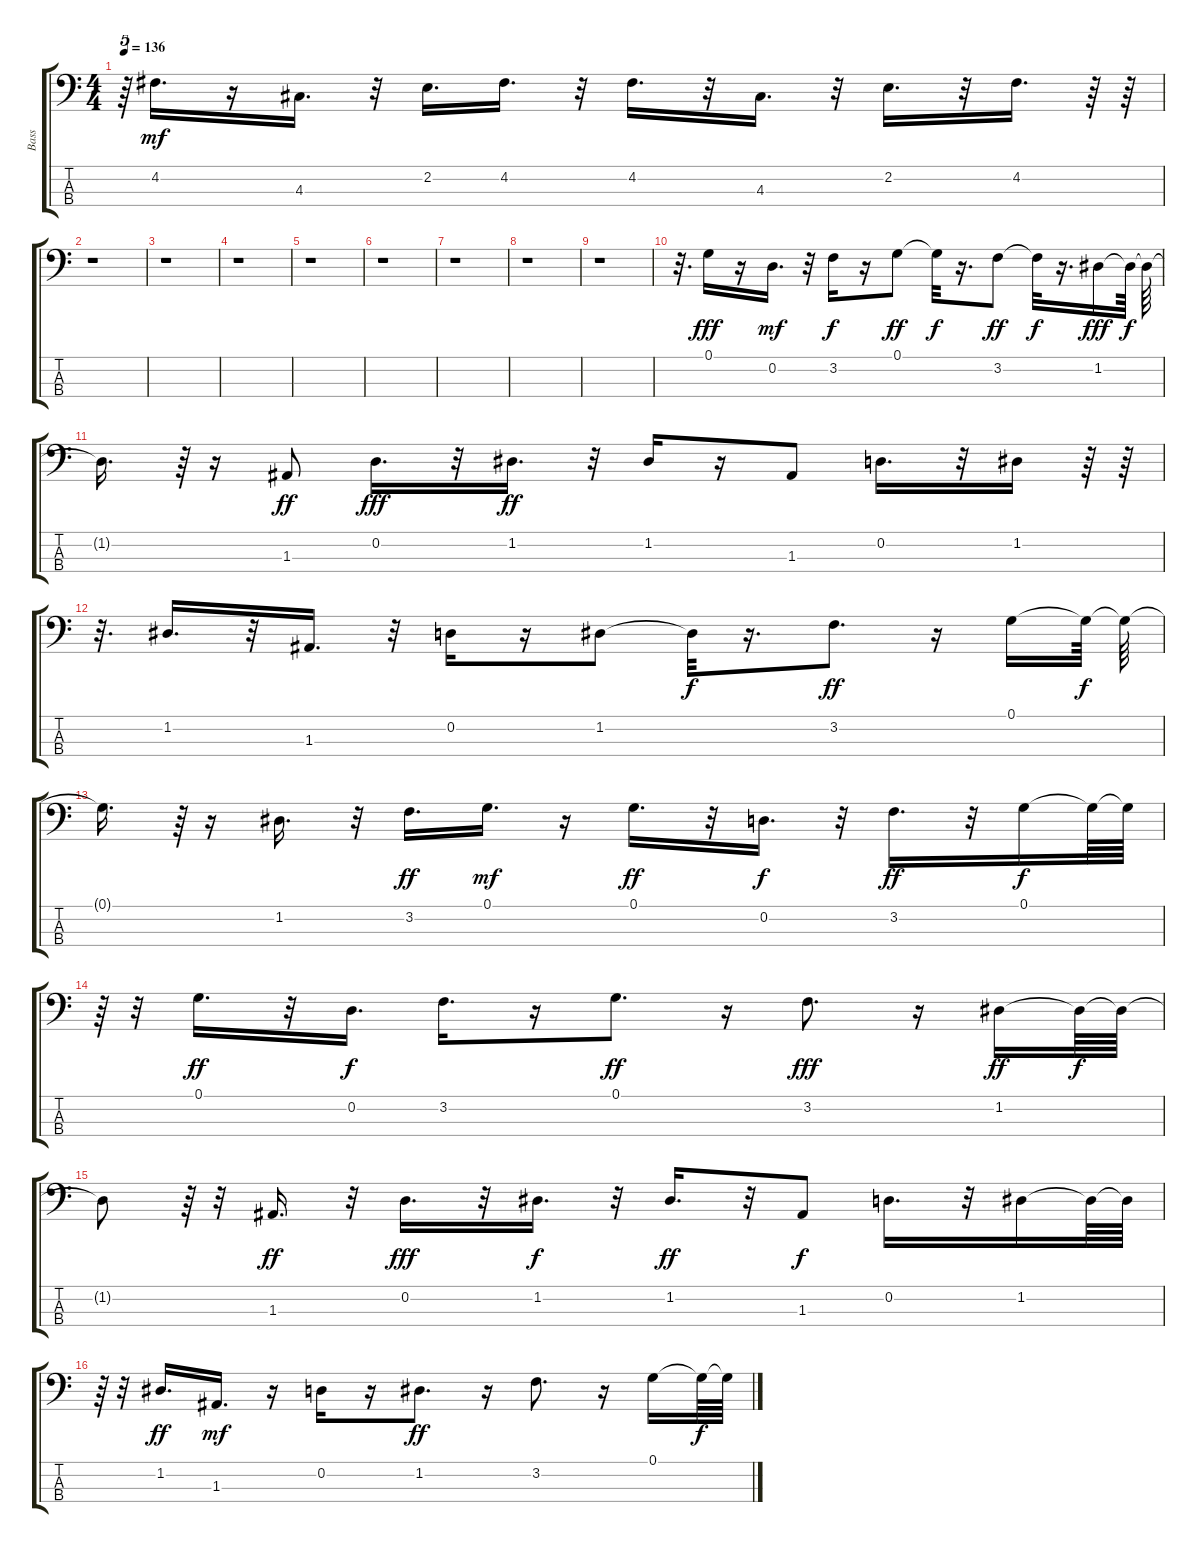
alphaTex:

\track ("Bass" "Bass") {instrument acousticbass}
\staff {score tabs}
\tuning (G2 D2 A1 E1) {hide}
\ts (4 4)
\tempo 136
\clef f4
\ks c
r.64{tu (5 4) dy mf} 4.2.16{d} r.16 4.3.16{d} r.32 2.2.16{d} 4.2.16{d} r.32 4.2.16{d} r.32 4.3.16{d} r.32 2.2.16{d} r.32 4.2.16{d} r.64 r.64 |
r.1 |
r.1 |
r.1 |
r.1 |
r.1 |
r.1 |
r.1 |
r.1 |
r.32{d} 0.1.16{dy fff volume 11 balance 8} r.16 0.2.16{d dy mf} r.32 3.2.16{dy f} r.16 0.1.8{dy ff} 0.1{t}.32{dy f} r.16{d} 3.2.8{dy ff} 3.2{t}.32{dy f} r.16{d} 1.2.16{dy fff} 1.2{t}.64{dy f} 1.2{t}.64 |
1.2{t}.16{d} r.64{tu (5 4)} r.16 1.3.8{dy ff} 0.2.16{d dy fff} r.32 1.2.16{d dy ff} r.32 1.2.16 r.16 1.3.8 0.2.16{d} r.32 1.2.16 r.64 r.64 |
r.32{d} 1.2.16{d} r.32 1.3.16{d} r.32 0.2.16 r.16 1.2.8 1.2{t}.32{dy f} r.16{d} 3.2.8{d dy ff} r.16 0.1.16 0.1{t}.64{dy f} 0.1{t}.64 |
0.1{t}.16{d} r.64{tu (5 4)} r.16 1.2.16{d} r.32 3.2.16{d dy ff} 0.1.16{d dy mf} r.16 0.1.16{d dy ff} r.32 0.2.16{d dy f} r.32 3.2.16{d dy ff} r.32 0.1.16{dy f} 0.1{t}.64 0.1{t}.64 |
r.64{tu (5 4)} r.32 0.1.16{d dy ff} r.32 0.2.16{d dy f} 3.2.16{d} r.16 0.1.8{d dy ff} r.16 3.2.8{d dy fff} r.16 1.2.16{dy ff} 1.2{t}.64{dy f} 1.2{t}.64 |
1.2{t}.8 r.64{tu (5 4)} r.32 1.3.16{d dy ff} r.32 0.2.16{d dy fff} r.32 1.2.16{d dy f} r.32 1.2.16{d dy ff} r.32 1.3.8{dy f} 0.2.16{d} r.32 1.2.16 1.2{t}.64 1.2{t}.64 |
r.64{tu (5 4)} r.32 1.2.16{d dy ff} 1.3.16{d dy mf} r.16 0.2.16 r.16 1.2.8{d dy ff} r.16 3.2.8{d} r.16 0.1.16 0.1{t}.64{dy f} 0.1{t}.64
